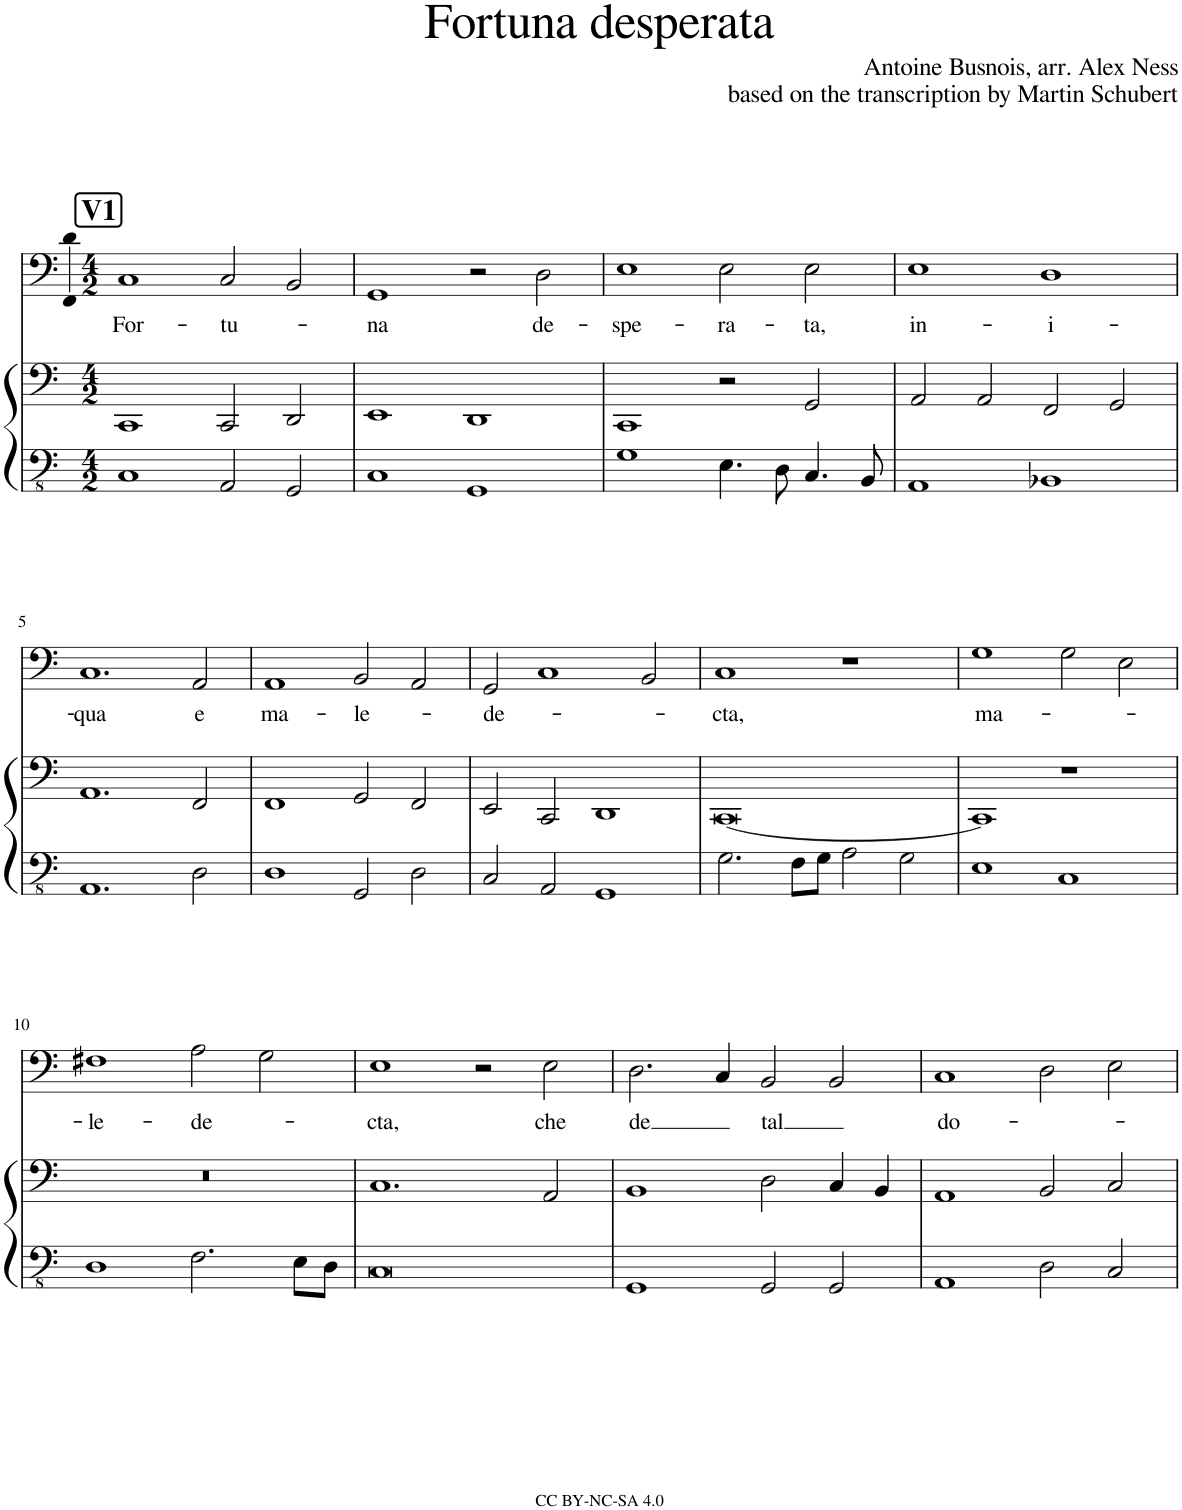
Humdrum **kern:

**kern	**kern	**kern	**text
*part2	*part2	*part1	*part1
*staff3	*staff2	*staff1	*staff1
*I"Piano	*	*I"Voice	*
*I'Pno	*	*	*
*clefFv4	*clefF4	*clefF4	*
*k[]	*k[]	*k[]	*
*M4/2	*M4/2	*M4/2	*
!!LO:REH:place=s1:a:B:cj:fs=14:t=V1
=1	=1	=1	=1
!	!	!	!LO:LY:b
1CC	1CC	1C	For-
!	!	!	!LO:LY:b
2AAA/	2CC/	2C/	-tu-
2GGG/	2DD/	2BB/	.
=2	=2	=2	=2
!	!	!	!LO:LY:b
1CC	1EE	1GG	-na
1GGG	1DD	2r	.
!	!	!	!LO:LY:b
.	.	2D\	de-
=3	=3	=3	=3
!	!	!	!LO:LY:b
1GG	1CC	1E	-spe-
!	!	!	!LO:LY:b
4.EE\	2r	2E\	-ra-
8DD\	.	.	.
!	!	!	!LO:LY:b
4.CC/	2GG/	2E\	-ta,
8BBB/	.	.	.
=4	=4	=4	=4
!	!	!	!LO:LY:b
1AAA	2AA/	1E	in-
.	2AA/	.	.
!	!	!	!LO:LY:b
1BBB-X	2FF/	1D	-i-
.	2GG/	.	.
!!LO:LB:g=z
=5	=5	=5	=5
!	!	!	!LO:LY:b
1.AAA	1.AA	1.C	-qua
!	!	!	!LO:LY:b
2DD\	2FF/	2AA/	e
=6	=6	=6	=6
!	!	!	!LO:LY:b
1DD	1FF	1AA	ma-
!	!	!	!LO:LY:b
2GGG/	2GG/	2BB/	-le-
2DD\	2FF/	2AA/	.
=7	=7	=7	=7
!	!	!	!LO:LY:b
2CC/	2EE/	2GG/	-de-
2AAA/	2CC/	1C	.
1GGG	1DD	.	.
.	.	2BB/	.
=8	=8	=8	=8
!	!	!	!LO:LY:b
2.GG\	[0CC	1C	-cta,
8FF\L	.	.	.
8GG\J	.	.	.
2AA\	.	1r	.
2GG\	.	.	.
=9	=9	=9	=9
!	!	!	!LO:LY:b
1EE	1CC]	1G	ma-
1CC	1r	2G\	.
.	.	2E\	.
!!LO:LB:g=z
=10	=10	=10	=10
!	!	!	!LO:LY:b
1DD	0r	1F#X	-le-
!	!	!	!LO:LY:b
2.FF\	.	2A\	-de-
.	.	2G\	.
8EE\L	.	.	.
8DD\J	.	.	.
=11	=11	=11	=11
!	!	!	!LO:LY:b
0CC	1.C	1E	-cta,
.	.	2r	.
!	!	!	!LO:LY:b
.	2AA/	2E\	che
=12	=12	=12	=12
!	!	!	!LO:LY:b
1GGG	1BB	2.D\	-de
.	.	4C/	.
!	!	!	!LO:LY:b
2GGG/	2D\	2BB/	tal
2GGG/	4C/	2BB/	.
.	4BB/	.	.
=13	=13	=13	=13
!	!	!	!LO:LY:b
1AAA	1AA	1C	do-
2DD\	2BB/	2D\	.
2CC/	2C/	2E\	.
=	=	=	=
*-	*-	*-	*-
